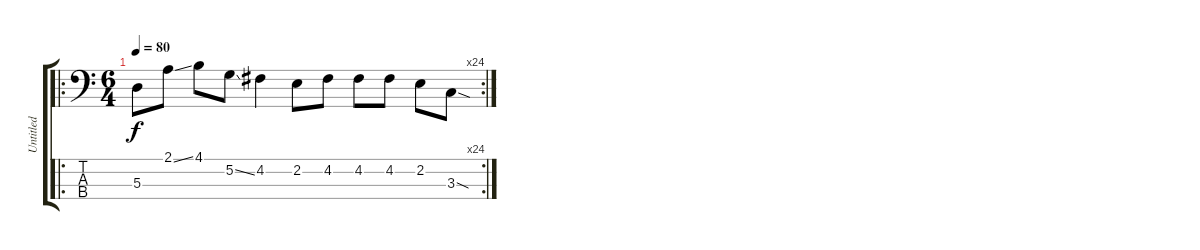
\track ("Untitled" "Untitled") {instrument electricbassfinger}
\staff {score tabs}
\tuning (G2 D2 A1 E1) {hide}
\ro
\rc 24
\ts (6 4)
\tempo 80
\clef f4
\ks c
5.3.8{dy f instrument electricbassfinger} 2.1{ss}.8 4.1.8 5.2{ss}.8 4.2.4 2.2.8 4.2.8 4.2.8 4.2.8 2.2.8 3.3{sod}.8
